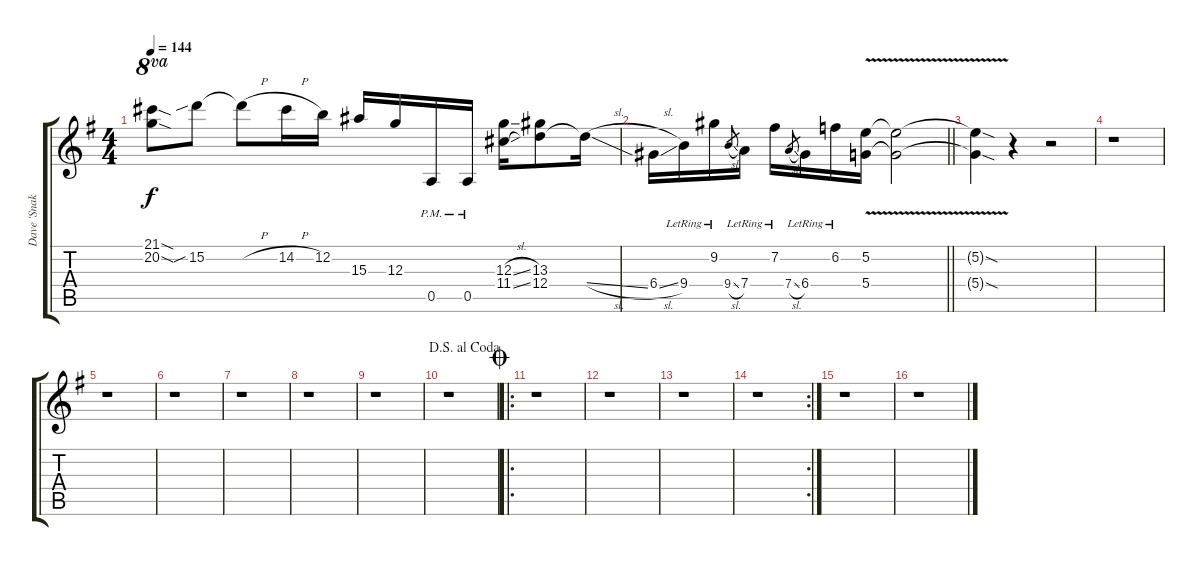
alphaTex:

\track ("Dave 'Snake' Sabo - Solo" "Dave 'Snak") {instrument distortionguitar}
\staff {score tabs}
\tuning (E4 B3 G3 D3 A2 E2) {hide}
\ts (4 4)
\tempo 144
\clef g2
\ks g
(21.1{sod t} 20.2{sod t}).8{ot 8va dy f} 15.2{sib}.8 15.2{h t}.8 14.2{h}.16 12.2.16 15.3.16 12.3.16 0.5{pm}.16 0.5{pm}.16 (12.3{sl} 11.4{sl}).16 (13.3 12.4).8 12.4{sl t}.16 |
\barLineRight lightlight
6.4{sl}.16 9.4{lr}.16 9.2{lr}.16 9.4{sl}.8{gr} 7.4{lr}.16 7.2{lr}.16 7.4{sl}.8{gr} 6.4{lr}.16 6.2{lr}.16 (5.2{v} 5.4{v}).16 (5.2{v t} 5.4{v t}).2 |
(5.2{sod t} 5.4{sod t}).4 r.4 r.2 |
r.1 |
r.1 |
r.1 |
r.1 |
r.1 |
r.1 |
\jump dalsegnoalcoda
r.1 |
\ro
\jump coda
r.1 |
r.1 |
r.1 |
\rc 2
r.1 |
r.1 |
r.1
